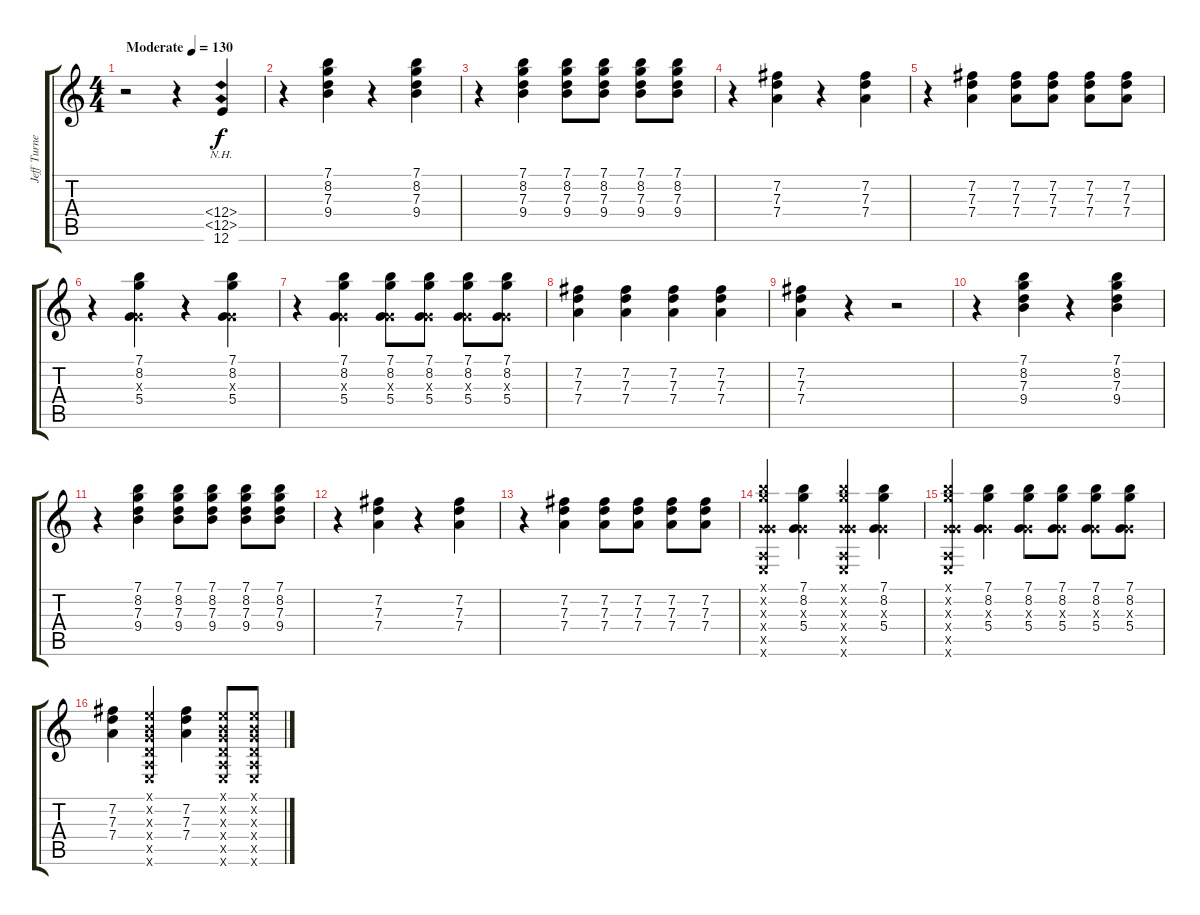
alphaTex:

\track ("Jeff Turner" "Jeff Turne") {instrument acousticguitarsteel}
\staff {score tabs}
\tuning (E4 B3 G3 D3 A2 E2) {hide}
\ts (4 4)
\tempo (130 "Moderate")
\clef g2
\ks c
r.2{dy f instrument acousticguitarsteel} r.4 (12.4{nh} 12.5{nh} 12.6).4 |
r.4 (7.1 8.2 7.3 9.4).4 r.4 (7.1 8.2 7.3 9.4).4 |
r.4 (7.1 8.2 7.3 9.4).4 (7.1 8.2 7.3 9.4).8 (7.1 8.2 7.3 9.4).8 (7.1 8.2 7.3 9.4).8 (7.1 8.2 7.3 9.4).8 |
r.4 (7.2 7.3 7.4).4 r.4 (7.2 7.3 7.4).4 |
r.4 (7.2 7.3 7.4).4 (7.2 7.3 7.4).8 (7.2 7.3 7.4).8 (7.2 7.3 7.4).8 (7.2 7.3 7.4).8 |
r.4 (7.1 8.2 0.3{x} 5.4).4 r.4 (7.1 8.2 0.3{x} 5.4).4 |
r.4 (7.1 8.2 0.3{x} 5.4).4 (7.1 8.2 0.3{x} 5.4).8 (7.1 8.2 0.3{x} 5.4).8 (7.1 8.2 0.3{x} 5.4).8 (7.1 8.2 0.3{x} 5.4).8 |
(7.2 7.3 7.4).4 (7.2 7.3 7.4).4 (7.2 7.3 7.4).4 (7.2 7.3 7.4).4 |
(7.2 7.3 7.4).4 r.4 r.2 |
r.4 (7.1 8.2 7.3 9.4).4 r.4 (7.1 8.2 7.3 9.4).4 |
r.4 (7.1 8.2 7.3 9.4).4 (7.1 8.2 7.3 9.4).8 (7.1 8.2 7.3 9.4).8 (7.1 8.2 7.3 9.4).8 (7.1 8.2 7.3 9.4).8 |
r.4 (7.2 7.3 7.4).4 r.4 (7.2 7.3 7.4).4 |
r.4 (7.2 7.3 7.4).4 (7.2 7.3 7.4).8 (7.2 7.3 7.4).8 (7.2 7.3 7.4).8 (7.2 7.3 7.4).8 |
(7.1{x} 8.2{x} 0.3{x} 5.4{x} 0.5{x} 0.6{x}).4 (7.1 8.2 0.3{x} 5.4).4 (7.1{x} 8.2{x} 0.3{x} 5.4{x} 0.5{x} 0.6{x}).4 (7.1 8.2 0.3{x} 5.4).4 |
(7.1{x} 8.2{x} 0.3{x} 5.4{x} 0.5{x} 0.6{x}).4 (7.1 8.2 0.3{x} 5.4).4 (7.1 8.2 0.3{x} 5.4).8 (7.1 8.2 0.3{x} 5.4).8 (7.1 8.2 0.3{x} 5.4).8 (7.1 8.2 0.3{x} 5.4).8 |
(7.2 7.3 7.4).4 (0.1{x} 0.2{x} 0.3{x} 0.4{x} 0.5{x} 0.6{x}).4 (7.2 7.3 7.4).4 (0.1{x} 0.2{x} 0.3{x} 0.4{x} 0.5{x} 0.6{x}).8 (0.1{x} 0.2{x} 0.3{x} 0.4{x} 0.5{x} 0.6{x}).8
